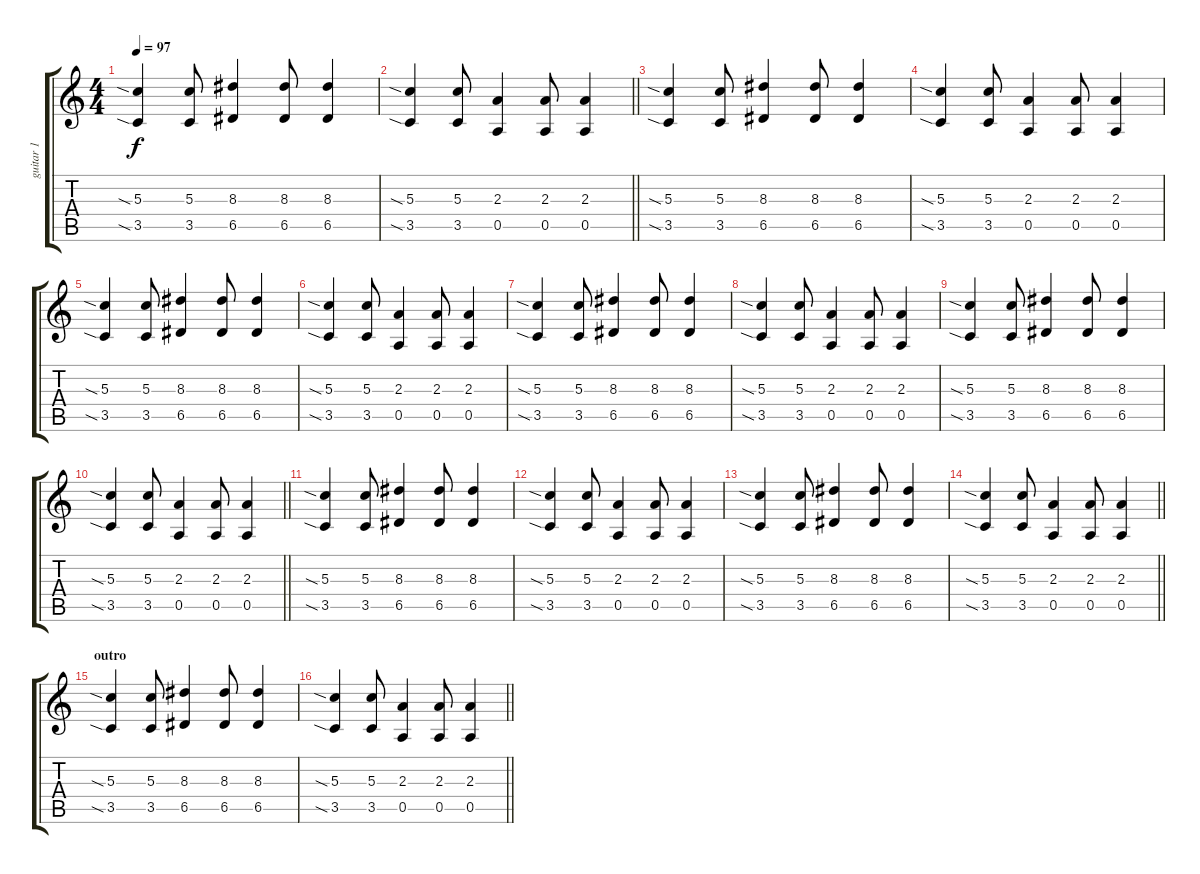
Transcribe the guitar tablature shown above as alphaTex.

\track ("guitar 1" "guitar 1") {instrument overdrivenguitar}
\staff {score tabs}
\tuning (E4 B3 G3 D3 A2 E2) {hide}
\ts (4 4)
\tempo 97
\clef g2
\ks c
(5.3{sia} 3.5{sia}).4{dy f} (5.3 3.5).8 (8.3 6.5).4 (8.3 6.5).8 (8.3 6.5).4 |
\barLineRight lightlight
(5.3{sia} 3.5{sia}).4 (5.3 3.5).8 (2.3 0.5).4 (2.3 0.5).8 (2.3 0.5).4 |
(5.3{sia} 3.5{sia}).4 (5.3 3.5).8 (8.3 6.5).4 (8.3 6.5).8 (8.3 6.5).4 |
(5.3{sia} 3.5{sia}).4 (5.3 3.5).8 (2.3 0.5).4 (2.3 0.5).8 (2.3 0.5).4 |
(5.3{sia} 3.5{sia}).4 (5.3 3.5).8 (8.3 6.5).4 (8.3 6.5).8 (8.3 6.5).4 |
(5.3{sia} 3.5{sia}).4 (5.3 3.5).8 (2.3 0.5).4 (2.3 0.5).8 (2.3 0.5).4 |
(5.3{sia} 3.5{sia}).4 (5.3 3.5).8 (8.3 6.5).4 (8.3 6.5).8 (8.3 6.5).4 |
(5.3{sia} 3.5{sia}).4 (5.3 3.5).8 (2.3 0.5).4 (2.3 0.5).8 (2.3 0.5).4 |
(5.3{sia} 3.5{sia}).4 (5.3 3.5).8 (8.3 6.5).4 (8.3 6.5).8 (8.3 6.5).4 |
\barLineRight lightlight
(5.3{sia} 3.5{sia}).4 (5.3 3.5).8 (2.3 0.5).4 (2.3 0.5).8 (2.3 0.5).4 |
(5.3{sia} 3.5{sia}).4 (5.3 3.5).8 (8.3 6.5).4 (8.3 6.5).8 (8.3 6.5).4 |
(5.3{sia} 3.5{sia}).4 (5.3 3.5).8 (2.3 0.5).4 (2.3 0.5).8 (2.3 0.5).4 |
(5.3{sia} 3.5{sia}).4 (5.3 3.5).8 (8.3 6.5).4 (8.3 6.5).8 (8.3 6.5).4 |
\barLineRight lightlight
(5.3{sia} 3.5{sia}).4 (5.3 3.5).8 (2.3 0.5).4 (2.3 0.5).8 (2.3 0.5).4 |
\section ("" "outro")
(5.3{sia} 3.5{sia}).4 (5.3 3.5).8 (8.3 6.5).4 (8.3 6.5).8 (8.3 6.5).4 |
\barLineRight lightlight
(5.3{sia} 3.5{sia}).4 (5.3 3.5).8 (2.3 0.5).4 (2.3 0.5).8 (2.3 0.5).4
